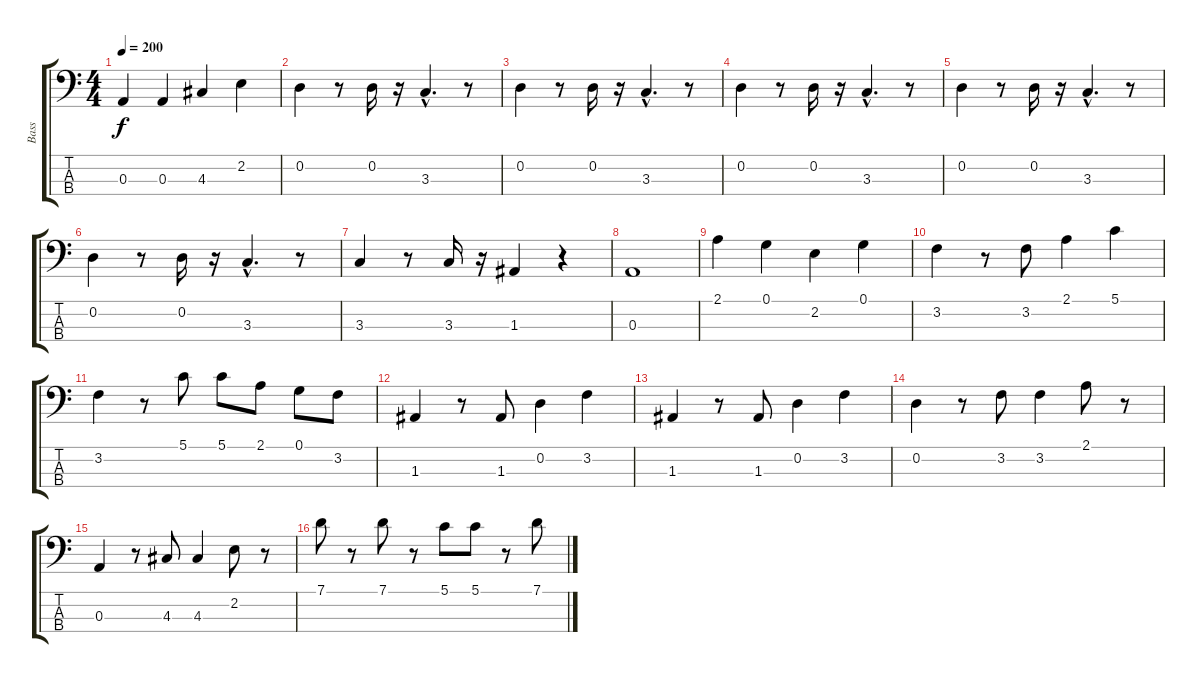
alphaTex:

\track ("Bass" "Bass") {instrument fretlessbass}
\staff {score tabs}
\tuning (G2 D2 A1 E1) {hide}
\ts (4 4)
\tempo 200
\clef f4
\ks c
0.3.4{dy f} 0.3.4 4.3.4 2.2.4 |
0.2.4 r.8 0.2.16 r.16 3.3{hac}.4{d} r.8 |
0.2.4 r.8 0.2.16 r.16 3.3{hac}.4{d} r.8 |
0.2.4 r.8 0.2.16 r.16 3.3{hac}.4{d} r.8 |
0.2.4 r.8 0.2.16 r.16 3.3{hac}.4{d} r.8 |
0.2.4 r.8 0.2.16 r.16 3.3{hac}.4{d} r.8 |
3.3.4 r.8 3.3.16 r.16 1.3.4 r.4 |
0.3.1 |
2.1.4 0.1.4 2.2.4 0.1.4 |
3.2.4 r.8 3.2.8 2.1.4 5.1.4 |
3.2.4 r.8 5.1.8 5.1.8 2.1.8 0.1.8 3.2.8 |
1.3.4 r.8 1.3.8 0.2.4 3.2.4 |
1.3.4 r.8 1.3.8 0.2.4 3.2.4 |
0.2.4 r.8 3.2.8 3.2.4 2.1.8 r.8 |
0.3.4 r.8 4.3.8 4.3.4 2.2.8 r.8 |
7.1.8 r.8 7.1.8 r.8 5.1.8 5.1.8 r.8 7.1.8
